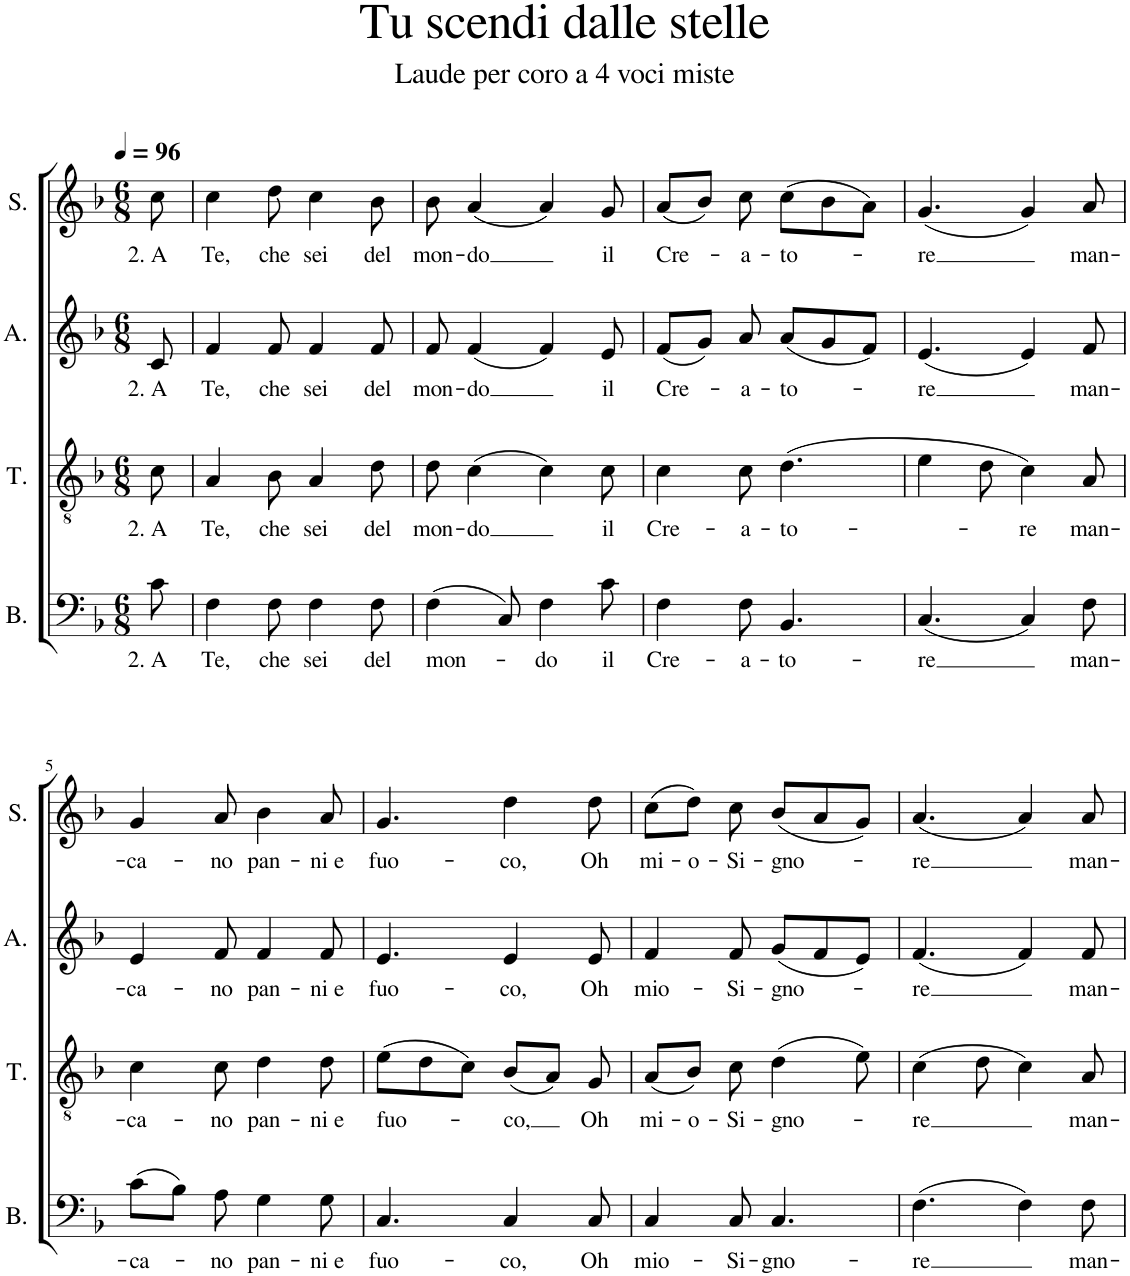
**kern	**text	**kern	**text	**kern	**text	**kern	**text
*part4	*part4	*part3	*part3	*part2	*part2	*part1	*part1
*staff4	*staff4	*staff3	*staff3	*staff2	*staff2	*staff1	*staff1
*I"B.	*	*I"T.	*	*I"A.	*	*I"S.	*
*I'B.	*	*I'T.	*	*I'A.	*	*I'S.	*
*clefF4	*	*clefGv2	*	*clefG2	*	*clefG2	*
*k[b-]	*	*k[b-]	*	*k[b-]	*	*k[b-]	*
*M6/8	*	*M6/8	*	*M6/8	*	*M6/8	*
*MM96	*	*MM96	*	*MM96	*	*MM96	*
=	=	=	=	=	=	=	=
!	!LO:LY:b	!	!LO:LY:b	!	!LO:LY:b	!	!LO:LY:b
8c\	2. A	8c\	2. A	8c/	2. A	8cc\	2. A
=1	=1	=1	=1	=1	=1	=1	=1
!	!LO:LY:b	!	!LO:LY:b	!	!LO:LY:b	!	!LO:LY:b
4F\	Te,	4A/	Te,	4f/	Te,	4cc\	Te,
!	!LO:LY:b	!	!LO:LY:b	!	!LO:LY:b	!	!LO:LY:b
8F\	che	8B-\	che	8f/	che	8dd\	che
!	!LO:LY:b	!	!LO:LY:b	!	!LO:LY:b	!	!LO:LY:b
4F\	sei	4A/	sei	4f/	sei	4cc\	sei
!	!LO:LY:b	!	!LO:LY:b	!	!LO:LY:b	!	!LO:LY:b
8F\	del	8d\	del	8f/	del	8b-\	del
=2	=2	=2	=2	=2	=2	=2	=2
!	!LO:LY:b	!	!LO:LY:b	!	!LO:LY:b	!	!LO:LY:b
(4F\	mon-	8d\	mon-	8f/	mon-	8b-\	mon-
!	!	!	!LO:LY:b	!	!LO:LY:b	!	!LO:LY:b
.	.	(4c\	-do	(4f/	-do	(4a/	-do
8C/)	.	.	.	.	.	.	.
!	!LO:LY:b	!	!	!	!	!	!
4F\	-do	4c\)	.	4f/)	.	4a/)	.
!	!LO:LY:b	!	!LO:LY:b	!	!LO:LY:b	!	!LO:LY:b
8c\	il	8c\	il	8e/	il	8g/	il
=3	=3	=3	=3	=3	=3	=3	=3
!	!LO:LY:b	!	!LO:LY:b	!	!LO:LY:b	!	!LO:LY:b
4F\	Cre-	4c\	Cre-	(8f/L	Cre-	(8a/L	Cre-
.	.	.	.	8g/J)	.	8b-/J)	.
!	!LO:LY:b	!	!LO:LY:b	!	!LO:LY:b	!	!LO:LY:b
8F\	-a-	8c\	-a-	8a/	-a-	8cc\	-a-
!	!LO:LY:b	!	!LO:LY:b	!	!LO:LY:b	!	!LO:LY:b
4.BB-/	-to-	(4.d\	-to-	(8a/L	-to-	(8cc\L	-to-
.	.	.	.	8g/	.	8b-\	.
.	.	.	.	8f/J)	.	8a\J)	.
=4	=4	=4	=4	=4	=4	=4	=4
!	!LO:LY:b	!	!	!	!LO:LY:b	!	!LO:LY:b
(4.C/	-re	4e\	.	(4.e/	-re	(4.g/	-re
.	.	8d\	.	.	.	.	.
!	!	!	!LO:LY:b	!	!	!	!
4C/)	.	4c\)	-re	4e/)	.	4g/)	.
!	!LO:LY:b	!	!LO:LY:b	!	!LO:LY:b	!	!LO:LY:b
8F\	man-	8A/	man-	8f/	man-	8a/	man-
!!LO:LB:g=z
=5	=5	=5	=5	=5	=5	=5	=5
!	!LO:LY:b	!	!LO:LY:b	!	!LO:LY:b	!	!LO:LY:b
(8c\L	-ca-	4c\	-ca-	4e/	-ca-	4g/	-ca-
8B-\J)	.	.	.	.	.	.	.
!	!LO:LY:b	!	!LO:LY:b	!	!LO:LY:b	!	!LO:LY:b
8A\	-no	8c\	-no	8f/	-no	8a/	-no
!	!LO:LY:b	!	!LO:LY:b	!	!LO:LY:b	!	!LO:LY:b
4G\	pan-	4d\	pan-	4f/	pan-	4b-\	pan-
!	!LO:LY:b	!	!LO:LY:b	!	!LO:LY:b	!	!LO:LY:b
8G\	-ni e	8d\	-ni e	8f/	-ni e	8a/	-ni e
=6	=6	=6	=6	=6	=6	=6	=6
!	!LO:LY:b	!	!LO:LY:b	!	!LO:LY:b	!	!LO:LY:b
4.C/	fuo-	(8e\L	fuo-	4.e/	fuo-	4.g/	fuo-
.	.	8d\	.	.	.	.	.
.	.	8c\J)	.	.	.	.	.
!	!LO:LY:b	!	!LO:LY:b	!	!LO:LY:b	!	!LO:LY:b
4C/	-co,	(8B-/L	-co,	4e/	-co,	4dd\	-co,
.	.	8A/J)	.	.	.	.	.
!	!LO:LY:b	!	!LO:LY:b	!	!LO:LY:b	!	!LO:LY:b
8C/	Oh	8G/	Oh	8e/	Oh	8dd\	Oh
=7	=7	=7	=7	=7	=7	=7	=7
!	!LO:LY:b	!	!LO:LY:b	!	!LO:LY:b	!	!LO:LY:b
4C/	mio-	(8A/L	mi-	4f/	mio-	(8cc\L	mi-
!	!	!	!LO:LY:b	!	!	!	!LO:LY:b
.	.	8B-/J)	-o-	.	.	8dd\J)	-o-
!	!LO:LY:b	!	!LO:LY:b	!	!LO:LY:b	!	!LO:LY:b
8C/	-Si-	8c\	-Si-	8f/	-Si-	8cc\	-Si-
!	!LO:LY:b	!	!LO:LY:b	!	!LO:LY:b	!	!LO:LY:b
4.C/	-gno-	(4d\	-gno-	(8g/L	-gno-	(8b-/L	-gno-
.	.	.	.	8f/	.	8a/	.
.	.	8e\)	.	8e/J)	.	8g/J)	.
=8	=8	=8	=8	=8	=8	=8	=8
!	!LO:LY:b	!	!LO:LY:b	!	!LO:LY:b	!	!LO:LY:b
(4.F\	-re	(4c\	-re	(4.f/	-re	(4.a/	-re
.	.	8d\	.	.	.	.	.
4F\)	.	4c\)	.	4f/)	.	4a/)	.
!	!LO:LY:b	!	!LO:LY:b	!	!LO:LY:b	!	!LO:LY:b
8F\	man-	8A/	man-	8f/	man-	8a/	man-
=	=	=	=	=	=	=	=
*-	*-	*-	*-	*-	*-	*-	*-
